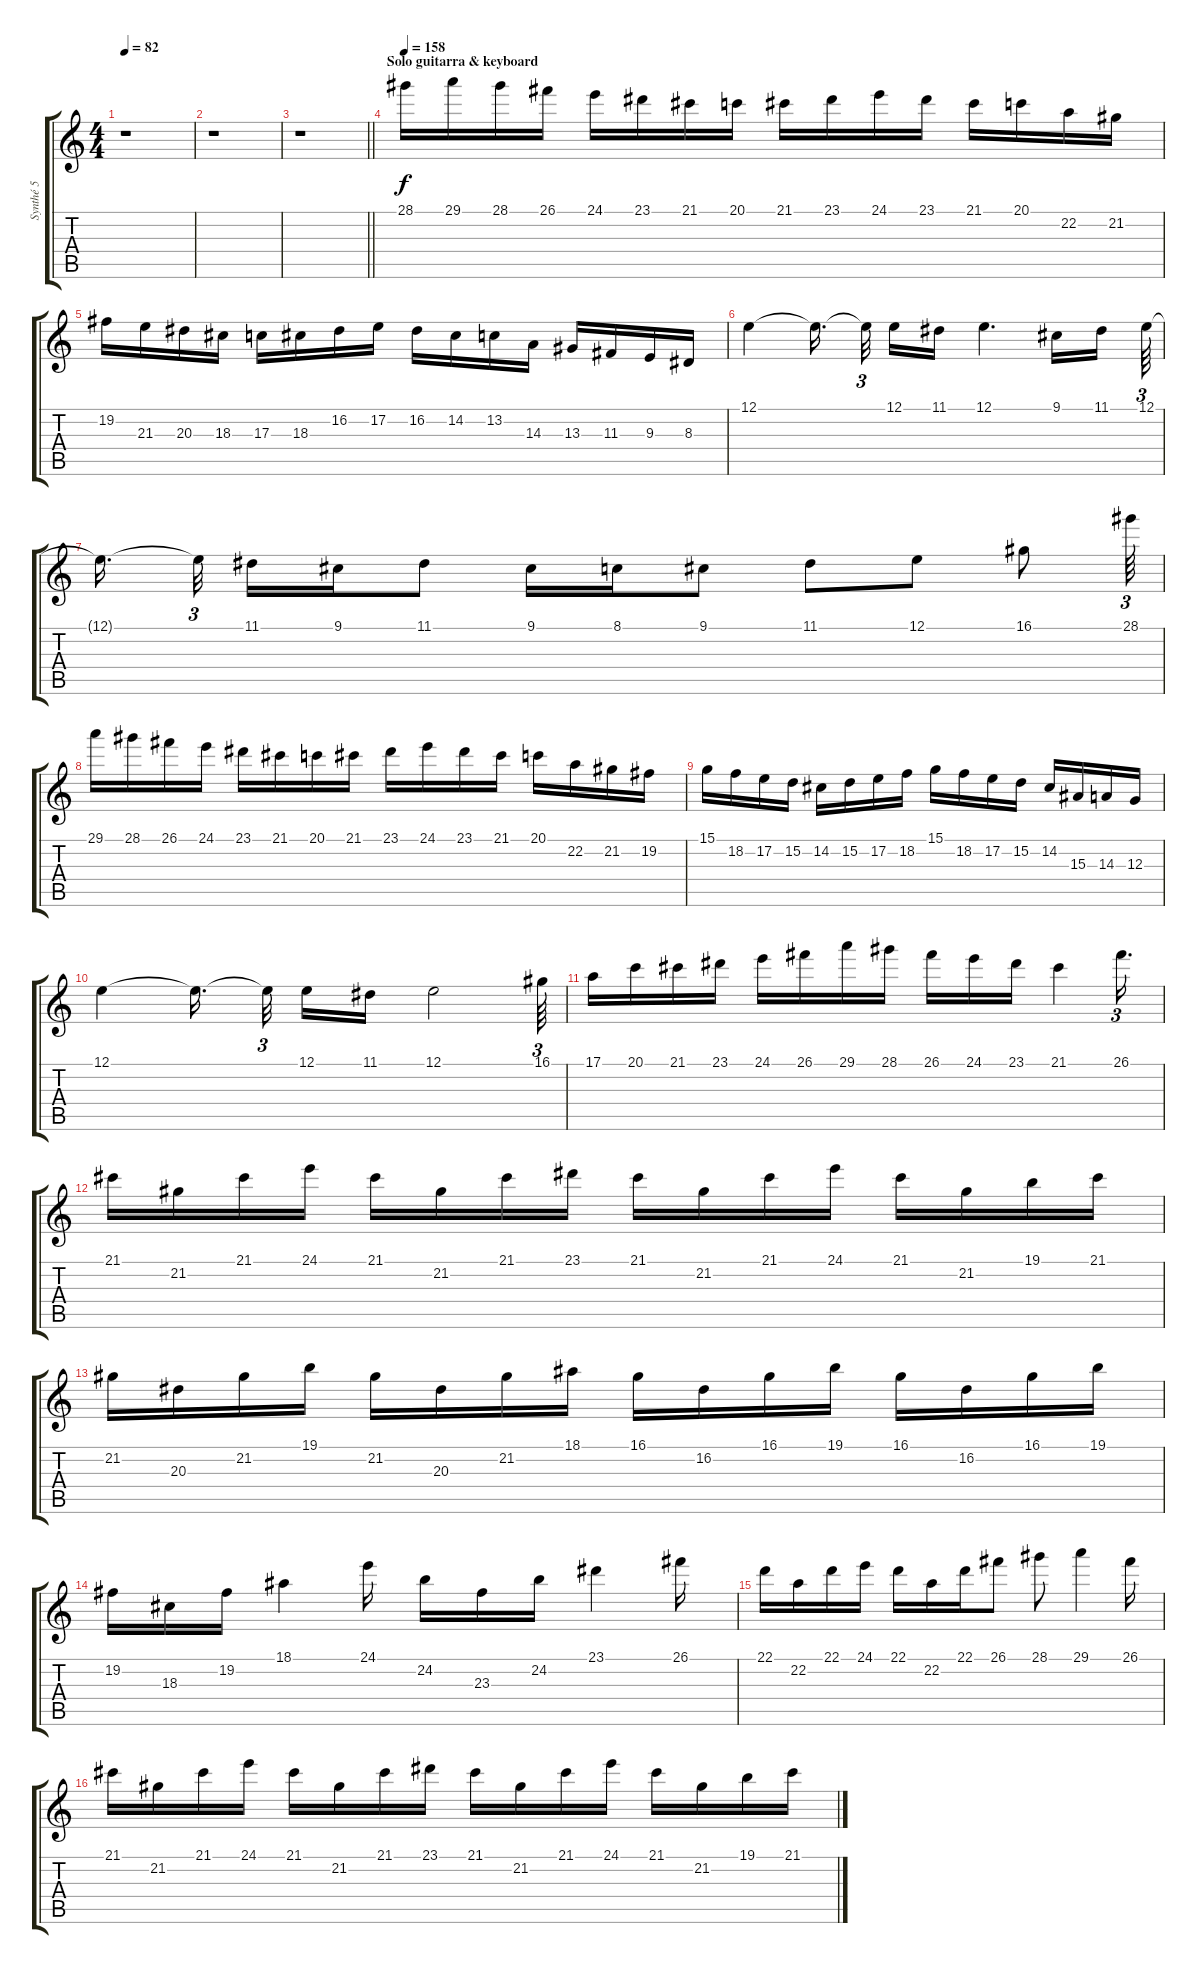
\track ("Synthé 5" "Synthé 5") {instrument lead1square}
\staff {score tabs}
\tuning (E4 B3 G3 D3 A2 E2) {hide}
\ts (4 4)
\tempo 82
\clef g2
\ks c
r.1{dy f} |
r.1 |
\barLineRight lightlight
r.1 |
\section ("" "Solo guitarra & keyboard")
\tempo 158
28.1.16 29.1.16 28.1.16 26.1.16 24.1.16 23.1.16 21.1.16 20.1.16 21.1.16 23.1.16 24.1.16 23.1.16 21.1.16 20.1.16 22.2.16 21.2.16 |
19.2.16 21.3.16 20.3.16 18.3.16 17.3.16 18.3.16 16.2.16 17.2.16 16.2.16 14.2.16 13.2.16 14.3.16 13.3.16 11.3.16 9.3.16 8.3.16 |
12.1.4 12.1{t}.16{d beam splitsecondary} 12.1{t}.32{tu (3 2) beam splitsecondary} 12.1.16 11.1.16 12.1.4{d} 9.1.16 11.1.16{beam splitsecondary} 12.1.64{tu (3 2)} |
12.1{t}.16{d beam splitsecondary} 12.1{t}.32{tu (3 2) beam splitsecondary} 11.1.16 9.1.16 11.1.8 9.1.16 8.1.16 9.1.8 11.1.8 12.1.8 16.1.8 28.1.64{tu (3 2)} |
29.1.16 28.1.16 26.1.16 24.1.16 23.1.16 21.1.16 20.1.16 21.1.16 23.1.16 24.1.16 23.1.16 21.1.16 20.1.16 22.2.16 21.2.16 19.2.16 |
15.1.16 18.2.16 17.2.16 15.2.16 14.2.16 15.2.16 17.2.16 18.2.16 15.1.16 18.2.16 17.2.16 15.2.16 14.2.16 15.3.16 14.3.16 12.3.16 |
12.1.4 12.1{t}.16{d beam splitsecondary} 12.1{t}.32{tu (3 2) beam splitsecondary} 12.1.16 11.1.16 12.1.2 16.1.64{tu (3 2)} |
17.1.16 20.1.16 21.1.16 23.1.16 24.1.16 26.1.16 29.1.16 28.1.16 26.1.16 24.1.16 23.1.16 21.1.4 26.1.16{d tu (3 2)} |
21.1.16 21.2.16 21.1.16 24.1.16 21.1.16 21.2.16 21.1.16 23.1.16 21.1.16 21.2.16 21.1.16 24.1.16 21.1.16 21.2.16 19.1.16 21.1.16 |
21.2.16 20.3.16 21.2.16 19.1.16 21.2.16 20.3.16 21.2.16 18.1.16 16.1.16 16.2.16 16.1.16 19.1.16 16.1.16 16.2.16 16.1.16 19.1.16 |
19.2.16 18.3.16 19.2.16 18.1.4 24.1.16 24.2.16 23.3.16 24.2.16 23.1.4 26.1.16 |
22.1.16 22.2.16 22.1.16 24.1.16 22.1.16 22.2.16 22.1.16 26.1.8 28.1.8 29.1.4 26.1.16 |
21.1.16 21.2.16 21.1.16 24.1.16 21.1.16 21.2.16 21.1.16 23.1.16 21.1.16 21.2.16 21.1.16 24.1.16 21.1.16 21.2.16 19.1.16 21.1.16
